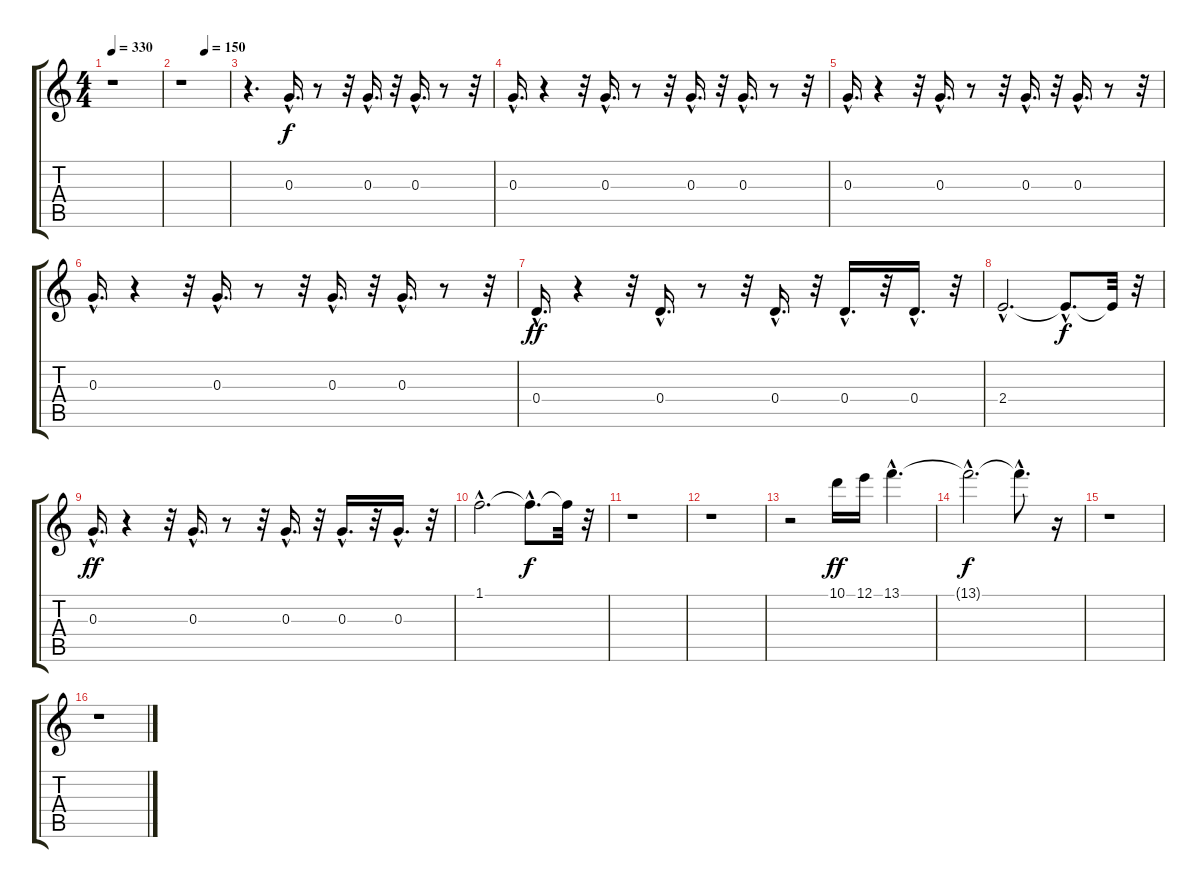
\track "" {instrument acousticguitarnylon}
\staff {score tabs}
\tuning (E4 B3 G3 D3 A2 E2) {hide}
\ts (4 4)
\tempo 330
\clef g2
\ks c
r.1{dy f instrument acousticguitarnylon} |
\tempo (150 0.5)
r.1 |
r.4{d} 0.3{hac}.16{d} r.8 r.32 0.3{hac}.16{d} r.32 0.3{hac}.16{d} r.8 r.32 |
0.3{hac}.16{d} r.4 r.32 0.3{hac}.16{d} r.8 r.32 0.3{hac}.16{d} r.32 0.3{hac}.16{d} r.8 r.32 |
0.3{hac}.16{d} r.4 r.32 0.3{hac}.16{d} r.8 r.32 0.3{hac}.16{d} r.32 0.3{hac}.16{d} r.8 r.32 |
0.3{hac}.16{d} r.4 r.32 0.3{hac}.16{d} r.8 r.32 0.3{hac}.16{d} r.32 0.3{hac}.16{d} r.8 r.32 |
0.4{hac}.16{d dy ff} r.4 r.32 0.4{hac}.16{d} r.8 r.32 0.4{hac}.16{d} r.32 0.4{hac}.16{d} r.32 0.4{hac}.16{d} r.32 |
2.4{hac}.2{d} 2.4{hac t}.8{d dy f} 2.4{t}.32 r.32 |
0.3{hac}.16{d dy ff} r.4 r.32 0.3{hac}.16{d} r.8 r.32 0.3{hac}.16{d} r.32 0.3{hac}.16{d} r.32 0.3{hac}.16{d} r.32 |
1.1{hac}.2{d} 1.1{hac t}.8{d dy f} 1.1{t}.32 r.32 |
r.1 |
r.1 |
r.2 10.1.16{dy ff} 12.1.16 13.1{hac}.4{d} |
13.1{hac t}.2{d dy f} 13.1{hac t}.8{d} r.16 |
r.1 |
r.1
